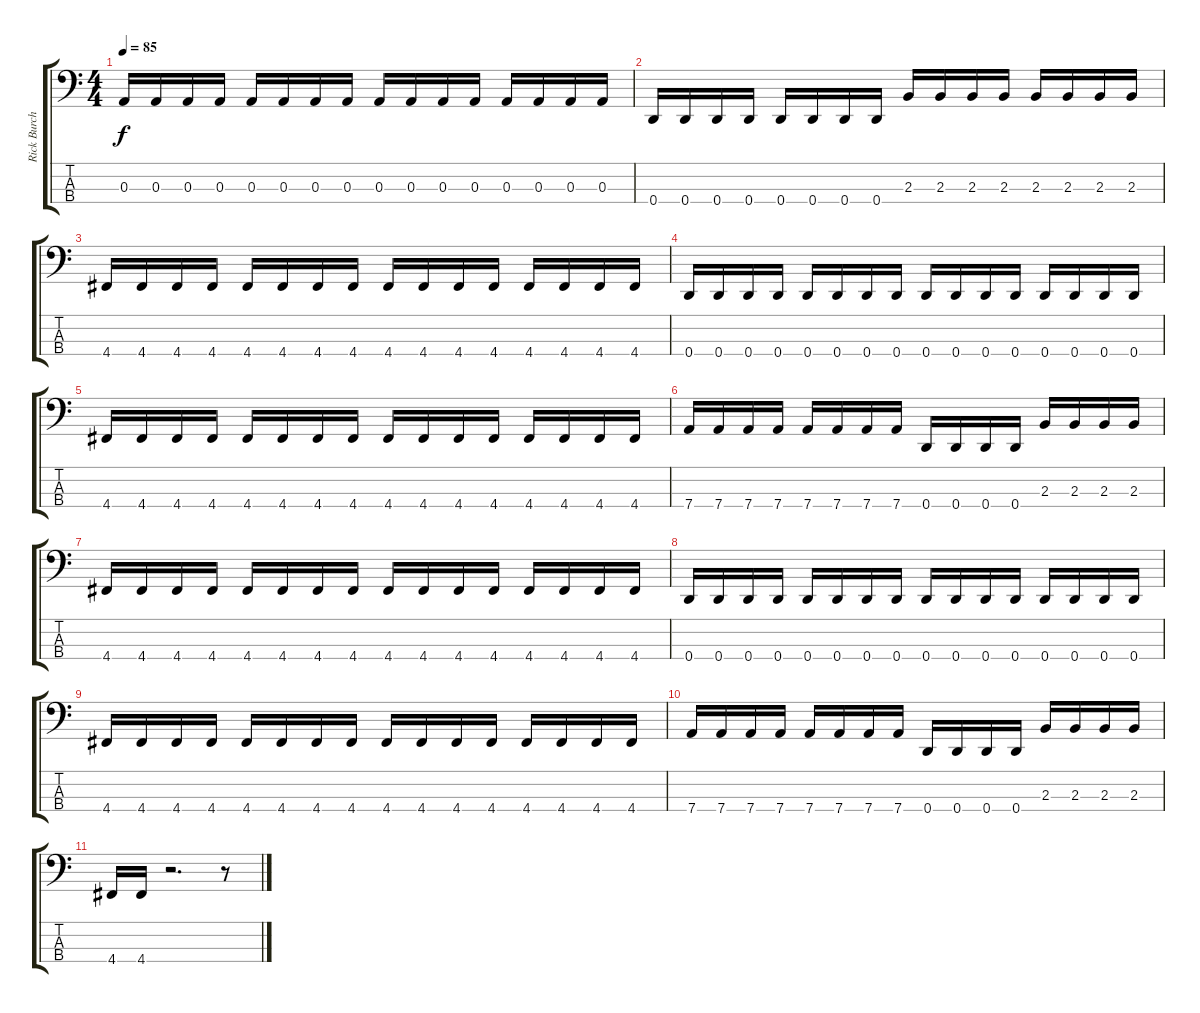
\track ("Rick Burch" "Rick Burch") {instrument electricbassfinger}
\staff {score tabs}
\tuning (G2 D2 A1 D1) {hide}
\ts (4 4)
\tempo 85
\clef f4
\ks c
0.3.16{dy f} 0.3.16 0.3.16 0.3.16 0.3.16 0.3.16 0.3.16 0.3.16 0.3.16 0.3.16 0.3.16 0.3.16 0.3.16 0.3.16 0.3.16 0.3.16 |
0.4.16 0.4.16 0.4.16 0.4.16 0.4.16 0.4.16 0.4.16 0.4.16 2.3.16 2.3.16 2.3.16 2.3.16 2.3.16 2.3.16 2.3.16 2.3.16 |
4.4.16 4.4.16 4.4.16 4.4.16 4.4.16 4.4.16 4.4.16 4.4.16 4.4.16 4.4.16 4.4.16 4.4.16 4.4.16 4.4.16 4.4.16 4.4.16 |
0.4.16 0.4.16 0.4.16 0.4.16 0.4.16 0.4.16 0.4.16 0.4.16 0.4.16 0.4.16 0.4.16 0.4.16 0.4.16 0.4.16 0.4.16 0.4.16 |
4.4.16 4.4.16 4.4.16 4.4.16 4.4.16 4.4.16 4.4.16 4.4.16 4.4.16 4.4.16 4.4.16 4.4.16 4.4.16 4.4.16 4.4.16 4.4.16 |
7.4.16 7.4.16 7.4.16 7.4.16 7.4.16 7.4.16 7.4.16 7.4.16 0.4.16 0.4.16 0.4.16 0.4.16 2.3.16 2.3.16 2.3.16 2.3.16 |
4.4.16 4.4.16 4.4.16 4.4.16 4.4.16 4.4.16 4.4.16 4.4.16 4.4.16 4.4.16 4.4.16 4.4.16 4.4.16 4.4.16 4.4.16 4.4.16 |
0.4.16 0.4.16 0.4.16 0.4.16 0.4.16 0.4.16 0.4.16 0.4.16 0.4.16 0.4.16 0.4.16 0.4.16 0.4.16 0.4.16 0.4.16 0.4.16 |
4.4.16 4.4.16 4.4.16 4.4.16 4.4.16 4.4.16 4.4.16 4.4.16 4.4.16 4.4.16 4.4.16 4.4.16 4.4.16 4.4.16 4.4.16 4.4.16 |
7.4.16 7.4.16 7.4.16 7.4.16 7.4.16 7.4.16 7.4.16 7.4.16 0.4.16 0.4.16 0.4.16 0.4.16 2.3.16 2.3.16 2.3.16 2.3.16 |
4.4.16 4.4.16 r.2{d} r.8
